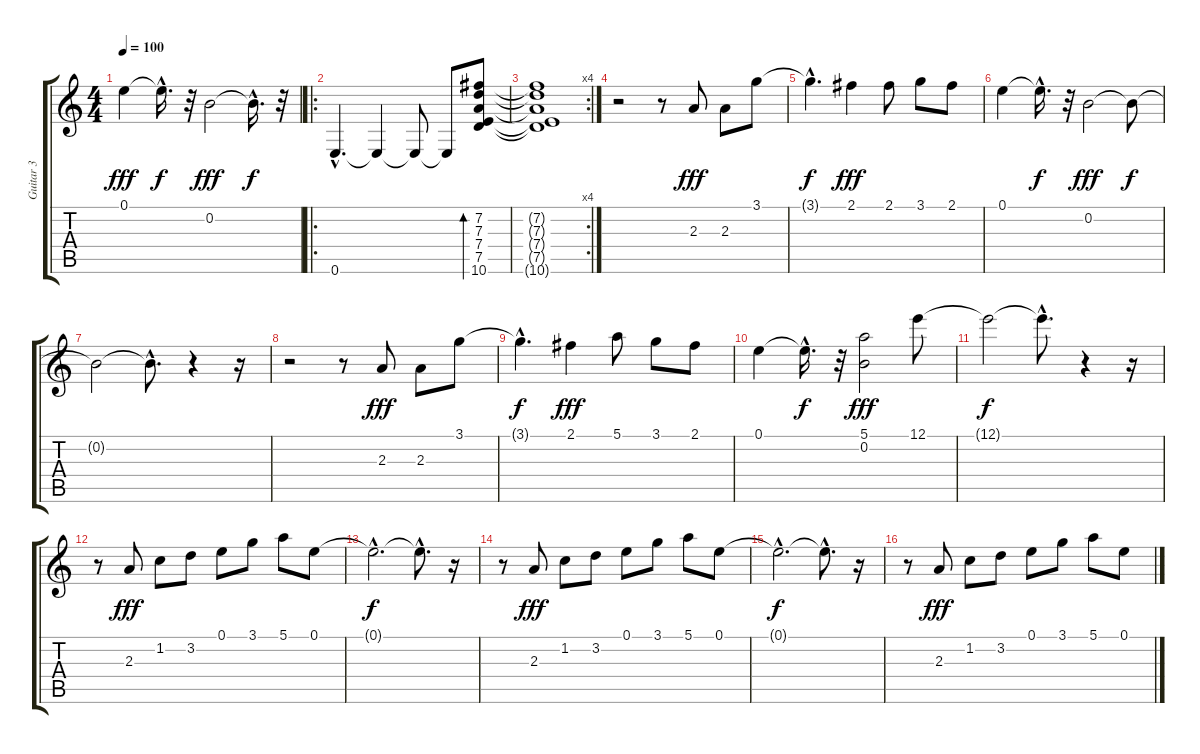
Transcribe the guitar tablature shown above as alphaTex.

\track ("Guitar 3" "Guitar 3") {instrument distortionguitar}
\staff {score tabs}
\tuning (E4 B3 G3 D3 A2 E2) {hide}
\ts (4 4)
\tempo 100
\clef g2
\ks c
0.1.4{dy fff} 0.1{hac t}.16{d dy f} r.32 0.2.2{dy fff} 0.2{hac t}.16{d dy f} r.32 |
\ro
0.6{hac}.4{d} 0.6{t}.4 0.6{t}.8 0.6{t}.8 (7.2 7.3 7.4 7.5 10.6).8{bd 120} |
\rc 4
(7.2{t} 7.3{t} 7.4{t} 7.5{t} 10.6{t}).1 |
r.2 r.8 2.3.8{dy fff} 2.3.8 3.1.8 |
3.1{hac t}.4{d dy f} 2.1.4{dy fff} 2.1.8 3.1.8 2.1.8 |
0.1.4 0.1{hac t}.16{d dy f} r.32 0.2.2{dy fff} 0.2{t}.8{dy f} |
0.2{t}.2 0.2{hac t}.8{d} r.4 r.16 |
r.2 r.8 2.3.8{dy fff} 2.3.8 3.1.8 |
3.1{hac t}.4{d dy f} 2.1.4{dy fff} 5.1.8 3.1.8 2.1.8 |
0.1.4 0.1{hac t}.16{d dy f} r.32 (5.1 0.2).2{dy fff} 12.1.8 |
12.1{t}.2{dy f} 12.1{hac t}.8{d} r.4 r.16 |
r.8 2.3.8{dy fff} 1.2.8 3.2.8 0.1.8 3.1.8 5.1.8 0.1.8 |
0.1{hac t}.2{d dy f} 0.1{hac t}.8{d} r.16 |
r.8 2.3.8{dy fff} 1.2.8 3.2.8 0.1.8 3.1.8 5.1.8 0.1.8 |
0.1{hac t}.2{d dy f} 0.1{hac t}.8{d} r.16 |
r.8 2.3.8{dy fff} 1.2.8 3.2.8 0.1.8 3.1.8 5.1.8 0.1.8
